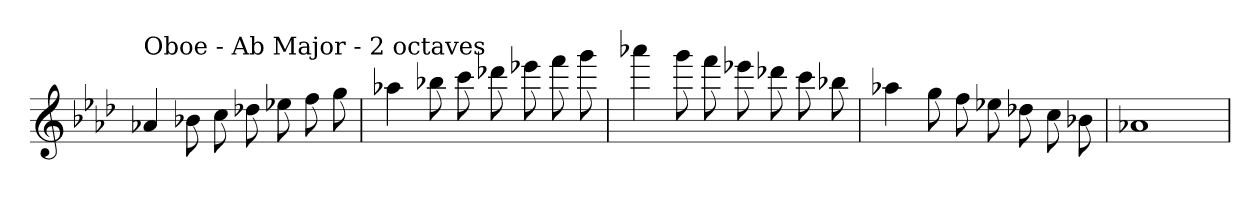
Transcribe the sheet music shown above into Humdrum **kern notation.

**kern
*part1
*staff1
*clefG2
*k[b-e-a-d-]
*A-:
=
!LO:TX:a:t=Oboe - Ab Major - 2 octaves
4a-X
8b-X
8cc
8dd-X
8ee-X
8ff
8gg
=
4aa-X
8bb-X
8ccc
8ddd-X
8eee-X
8fff
8ggg
=
4aaa-X
8ggg
8fff
8eee-X
8ddd-X
8ccc
8bb-X
=
4aa-X
8gg
8ff
8ee-X
8dd-X
8cc
8b-X
=
1a-X
=
*-
